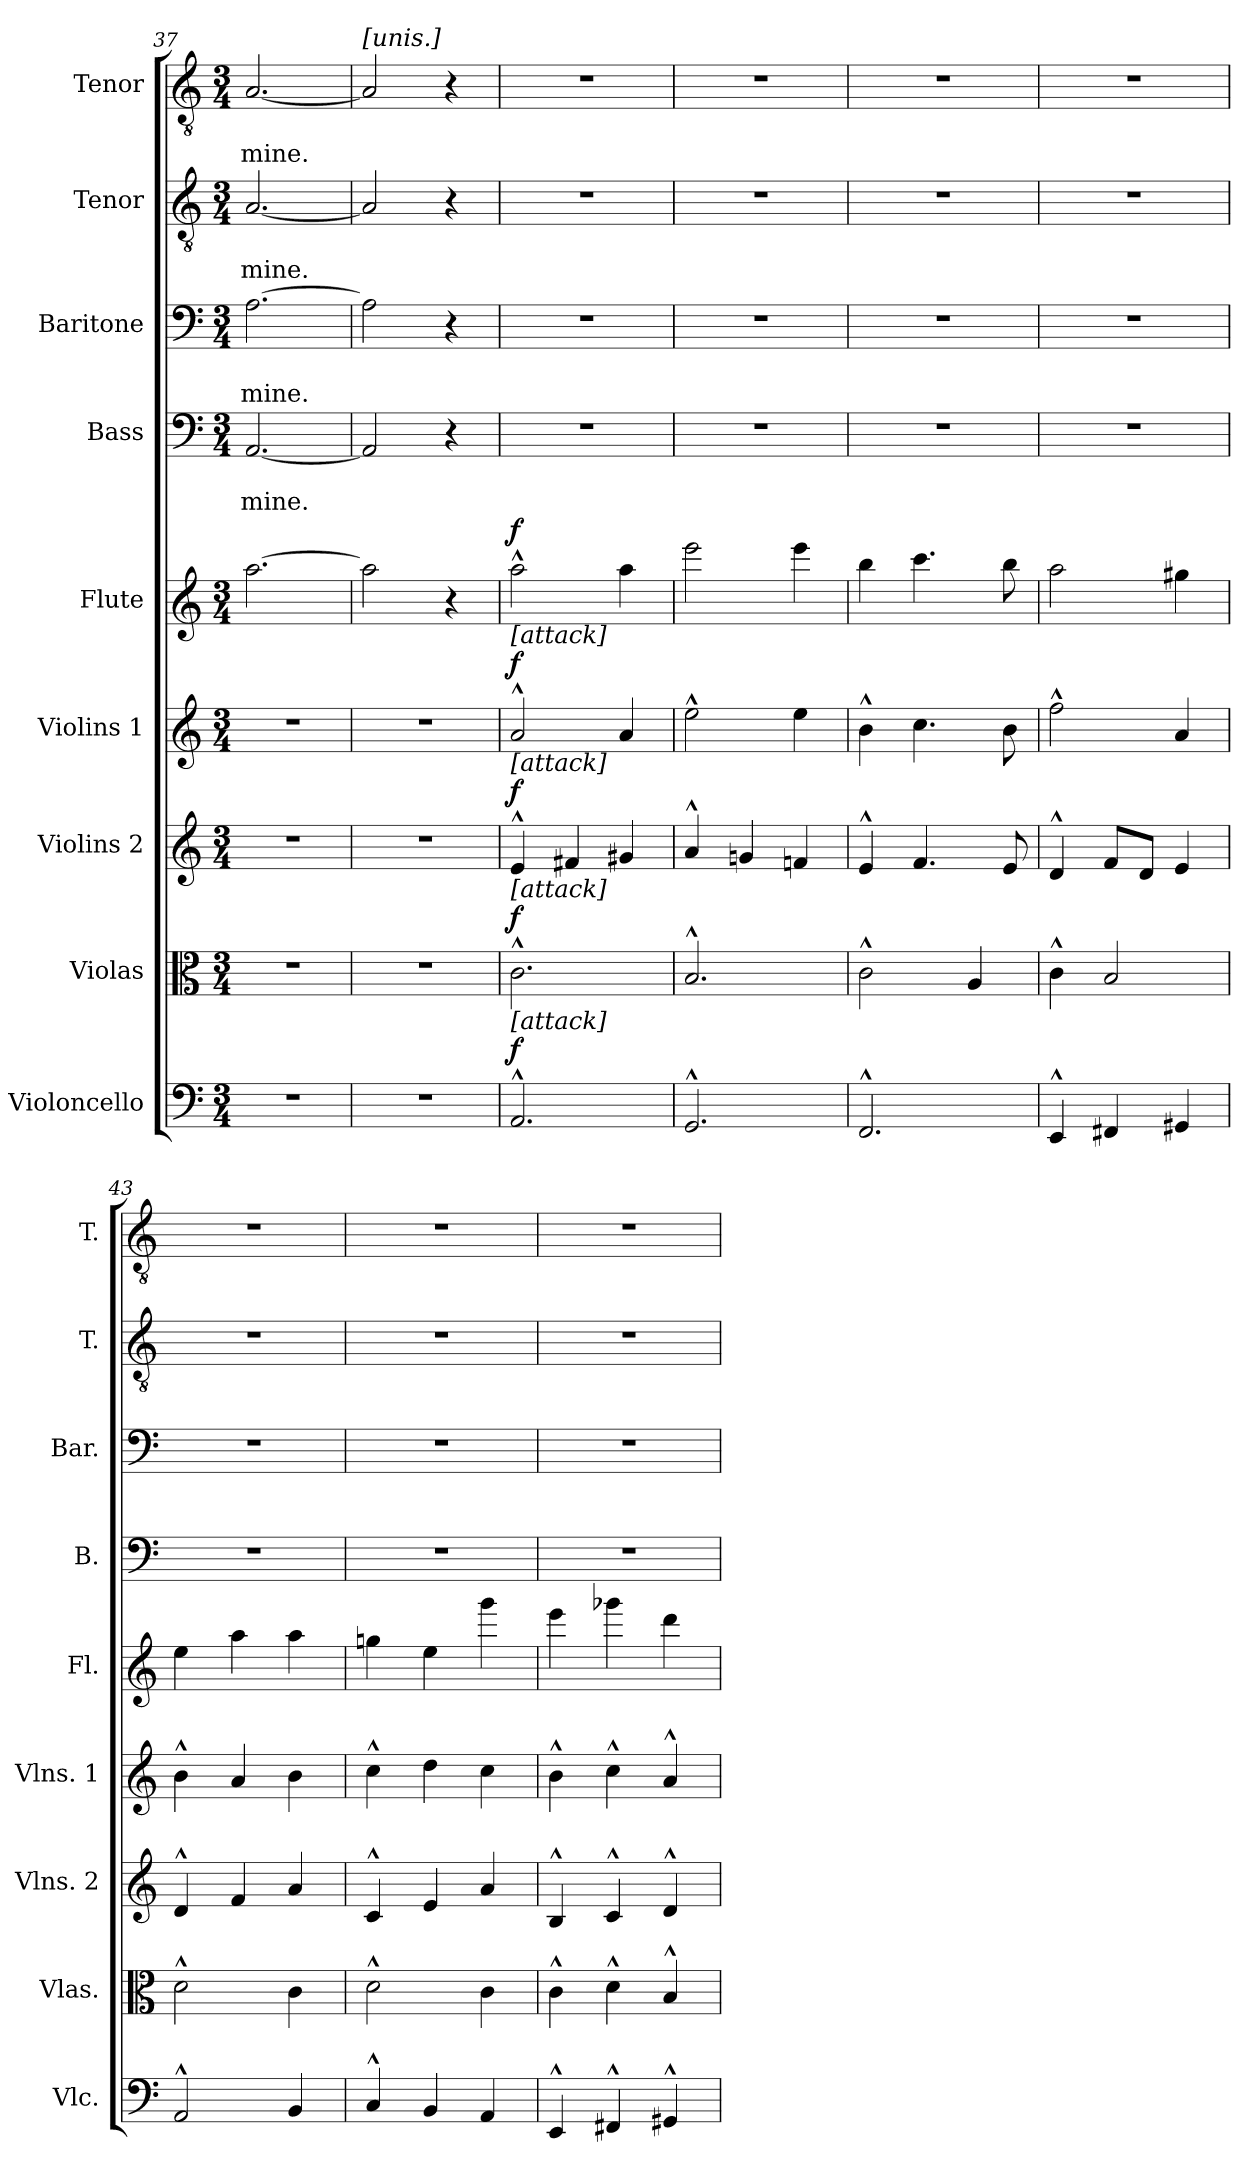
**kern	**dynam	**kern	**dynam	**kern	**dynam	**kern	**dynam	**kern	**dynam	**kern	**text	**text	**kern	**text	**text	**kern	**text	**text	**kern	**text	**text
*part9	*part9	*part8	*part8	*part7	*part7	*part6	*part6	*part5	*part5	*part4	*part4	*part4	*part3	*part3	*part3	*part2	*part2	*part2	*part1	*part1	*part1
*staff9	*staff9	*staff8	*staff8	*staff7	*staff7	*staff6	*staff6	*staff5	*staff5	*staff4	*staff4	*staff4	*staff3	*staff3	*staff3	*staff2	*staff2	*staff2	*staff1	*staff1	*staff1
*I"Violoncello	*	*I"Violas	*	*I"Violins 2	*	*I"Violins 1	*	*I"Flute	*	*I"Bass	*	*	*I"Baritone	*	*	*I"Tenor	*	*	*I"Tenor	*	*
*I'Vlc.	*	*I'Vlas.	*	*I'Vlns. 2	*	*I'Vlns. 1	*	*I'Fl.	*	*I'B.	*	*	*I'Bar.	*	*	*I'T.	*	*	*I'T.	*	*
*clefF4	*	*clefC3	*	*clefG2	*	*clefG2	*	*clefG2	*	*clefF4	*	*	*clefF4	*	*	*clefGv2	*	*	*clefGv2	*	*
*k[]	*	*k[]	*	*k[]	*	*k[]	*	*k[]	*	*k[]	*	*	*k[]	*	*	*k[]	*	*	*k[]	*	*
*C:	*	*C:	*	*C:	*	*C:	*	*C:	*	*C:	*	*	*C:	*	*	*C:	*	*	*C:	*	*
*M3/4	*	*M3/4	*	*M3/4	*	*M3/4	*	*M3/4	*	*M3/4	*	*	*M3/4	*	*	*M3/4	*	*	*M3/4	*	*
=37	=37	=37	=37	=37	=37	=37	=37	=37	=37	=37	=37	=37	=37	=37	=37	=37	=37	=37	=37	=37	=37
2.r	.	2.r	.	2.r	.	2.r	.	[2.aa\	.	[2.AA/	.	mine.	[2.A\	.	mine.	[2.A/	.	mine.	[2.A/	.	mine.
!!LO:PB:g=z
=38	=38	=38	=38	=38	=38	=38	=38	=38	=38	=38	=38	=38	=38	=38	=38	=38	=38	=38	=38	=38	=38
!	!	!	!	!	!	!	!	!	!	!	!	!	!	!	!	!	!	!	!LO:TX:a:t=[unis.]	!	!
2.r	.	2.r	.	2.r	.	2.r	.	2aa\]	.	2AA/]	.	.	2A\]	.	.	2A/]	.	.	2A/]	.	.
.	.	.	.	.	.	.	.	4r	.	4r	.	.	4r	.	.	4r	.	.	4r	.	.
=39	=39	=39	=39	=39	=39	=39	=39	=39	=39	=39	=39	=39	=39	=39	=39	=39	=39	=39	=39	=39	=39
!	!	!	!	!	!	!LO:TX:a:t=[attack]	!	!	!	!	!	!	!	!	!	!	!	!	!	!	!
!	!	!	!	!LO:TX:a:t=[attack]	!	!	!	!	!	!	!	!	!	!	!	!	!	!	!	!	!
!	!	!LO:TX:a:t=[attack]	!	!	!	!	!	!	!	!	!	!	!	!	!	!	!	!	!	!	!
!LO:TX:a:t=[attack]	!	!	!	!	!	!	!	!	!	!	!	!	!	!	!	!	!	!	!	!	!
!	!LO:DY:a	!	!LO:DY:a	!	!LO:DY:a	!	!LO:DY:a	!	!LO:DY:a	!	!	!	!	!	!	!	!	!	!	!	!
2.AA^^/	f	2.c^^\	f	4e^^/	f	2a^^/	f	2aa^^\	f	2.r	.	.	2.r	.	.	2.r	.	.	2.r	.	.
.	.	.	.	4f#X/	.	.	.	.	.	.	.	.	.	.	.	.	.	.	.	.	.
.	.	.	.	4g#X/	.	4a/	.	4aa\	.	.	.	.	.	.	.	.	.	.	.	.	.
=40	=40	=40	=40	=40	=40	=40	=40	=40	=40	=40	=40	=40	=40	=40	=40	=40	=40	=40	=40	=40	=40
2.GG^^/	.	2.B^^/	.	4a^^/	.	2ee^^\	.	2eee\	.	2.r	.	.	2.r	.	.	2.r	.	.	2.r	.	.
.	.	.	.	4gni/	.	.	.	.	.	.	.	.	.	.	.	.	.	.	.	.	.
.	.	.	.	4fni/	.	4ee\	.	4eee\	.	.	.	.	.	.	.	.	.	.	.	.	.
=41	=41	=41	=41	=41	=41	=41	=41	=41	=41	=41	=41	=41	=41	=41	=41	=41	=41	=41	=41	=41	=41
2.FF^^/	.	2c^^\	.	4e^^/	.	4b^^\	.	4bb\	.	2.r	.	.	2.r	.	.	2.r	.	.	2.r	.	.
.	.	.	.	4.f/	.	4.cc\	.	4.ccc\	.	.	.	.	.	.	.	.	.	.	.	.	.
.	.	4A/	.	.	.	.	.	.	.	.	.	.	.	.	.	.	.	.	.	.	.
.	.	.	.	8e/	.	8b\	.	8bb\	.	.	.	.	.	.	.	.	.	.	.	.	.
=42	=42	=42	=42	=42	=42	=42	=42	=42	=42	=42	=42	=42	=42	=42	=42	=42	=42	=42	=42	=42	=42
4EE^^/	.	4c^^\	.	4d^^/	.	2ff^^\	.	2aa\	.	2.r	.	.	2.r	.	.	2.r	.	.	2.r	.	.
4FF#X/	.	2B/	.	8f/L	.	.	.	.	.	.	.	.	.	.	.	.	.	.	.	.	.
.	.	.	.	8d/J	.	.	.	.	.	.	.	.	.	.	.	.	.	.	.	.	.
4GG#X/	.	.	.	4e/	.	4a/	.	4gg#X\	.	.	.	.	.	.	.	.	.	.	.	.	.
=43	=43	=43	=43	=43	=43	=43	=43	=43	=43	=43	=43	=43	=43	=43	=43	=43	=43	=43	=43	=43	=43
2AA^^/	.	2d^^\	.	4d^^/	.	4b^^\	.	4ee\	.	2.r	.	.	2.r	.	.	2.r	.	.	2.r	.	.
.	.	.	.	4f/	.	4a/	.	4aa\	.	.	.	.	.	.	.	.	.	.	.	.	.
4BB/	.	4c\	.	4a/	.	4b\	.	4aa\	.	.	.	.	.	.	.	.	.	.	.	.	.
=44	=44	=44	=44	=44	=44	=44	=44	=44	=44	=44	=44	=44	=44	=44	=44	=44	=44	=44	=44	=44	=44
4C^^/	.	2d^^\	.	4c^^/	.	4cc^^\	.	4ggni\	.	2.r	.	.	2.r	.	.	2.r	.	.	2.r	.	.
4BB/	.	.	.	4e/	.	4dd\	.	4ee\	.	.	.	.	.	.	.	.	.	.	.	.	.
4AA/	.	4c\	.	4a/	.	4cc\	.	4ggg\	.	.	.	.	.	.	.	.	.	.	.	.	.
=45	=45	=45	=45	=45	=45	=45	=45	=45	=45	=45	=45	=45	=45	=45	=45	=45	=45	=45	=45	=45	=45
4EE^^/	.	4c^^\	.	4B^^/	.	4b^^\	.	4eee\	.	2.r	.	.	2.r	.	.	2.r	.	.	2.r	.	.
4FF#X^^/	.	4d^^\	.	4c^^/	.	4cc^^\	.	4ggg-X\	.	.	.	.	.	.	.	.	.	.	.	.	.
4GG#X^^/	.	4B^^/	.	4d^^/	.	4a^^/	.	4ddd\	.	.	.	.	.	.	.	.	.	.	.	.	.
=	=	=	=	=	=	=	=	=	=	=	=	=	=	=	=	=	=	=	=	=	=
*-	*-	*-	*-	*-	*-	*-	*-	*-	*-	*-	*-	*-	*-	*-	*-	*-	*-	*-	*-	*-	*-
